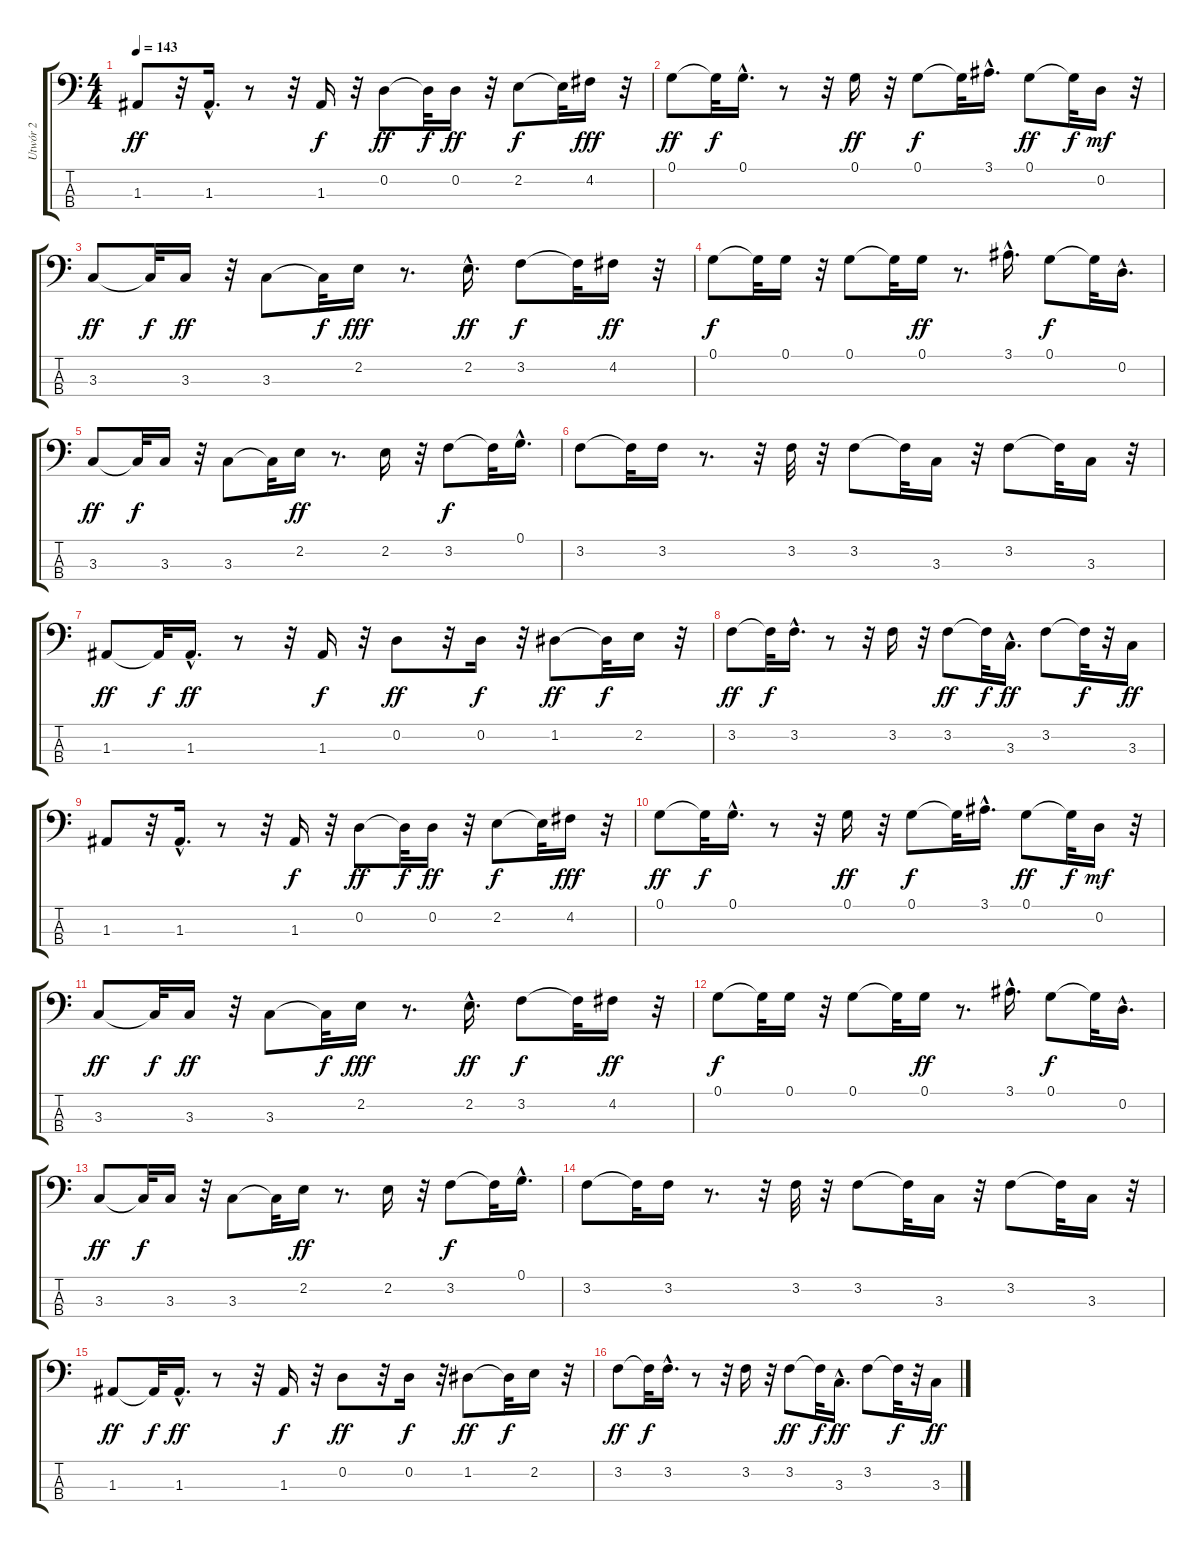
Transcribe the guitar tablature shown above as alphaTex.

\track ("Utwór 2" "Utwór 2") {instrument electricbassfinger}
\staff {score tabs}
\tuning (G2 D2 A1 E1) {hide}
\ts (4 4)
\tempo 143
\clef f4
\ks c
1.3.8{dy ff} r.32 1.3{hac}.16{d} r.8 r.32 1.3.16{dy f} r.32 0.2.8{dy ff} 0.2{t}.32{dy f} 0.2.16{dy ff} r.32 2.2.8{dy f} 2.2{t}.32 4.2.16{dy fff} r.32 |
0.1.8{dy ff} 0.1{t}.32{dy f} 0.1{hac}.16{d} r.8 r.32 0.1.16{dy ff} r.32 0.1.8{dy f} 0.1{t}.32 3.1{hac}.16{d} 0.1.8{dy ff} 0.1{t}.32{dy f} 0.2.16{dy mf} r.32 |
3.3.8{dy ff} 3.3{t}.32{dy f} 3.3.16{dy ff} r.32 3.3.8 3.3{t}.32{dy f} 2.2.16{dy fff} r.8{d} 2.2{hac}.16{d dy ff} 3.2.8{dy f} 3.2{t}.32 4.2.16{dy ff} r.32 |
0.1.8{dy f} 0.1{t}.32 0.1.16 r.32 0.1.8 0.1{t}.32 0.1.16{dy ff} r.8{d} 3.1{hac}.16{d} 0.1.8{dy f} 0.1{t}.32 0.2{hac}.16{d} |
3.3.8{dy ff} 3.3{t}.32{dy f} 3.3.16 r.32 3.3.8 3.3{t}.32 2.2.16{dy ff} r.8{d} 2.2.16 r.32 3.2.8{dy f} 3.2{t}.32 0.1{hac}.16{d} |
3.2.8 3.2{t}.32 3.2.16 r.8{d} r.32 3.2.32 r.32 3.2.8 3.2{t}.32 3.3.16 r.32 3.2.8 3.2{t}.32 3.3.16 r.32 |
1.3.8{dy ff} 1.3{t}.32{dy f} 1.3{hac}.16{d dy ff} r.8 r.32 1.3.16{dy f} r.32 0.2.8{dy ff} r.32 0.2.16{dy f} r.32 1.2.8{dy ff} 1.2{t}.32{dy f} 2.2.16 r.32 |
3.2.8{dy ff} 3.2{t}.32{dy f} 3.2{hac}.16{d} r.8 r.32 3.2.16 r.32 3.2.8{dy ff} 3.2{t}.32{dy f} 3.3{hac}.16{d dy ff} 3.2.8 3.2{t}.32{dy f} r.32 3.3.16{dy ff} |
1.3.8 r.32 1.3{hac}.16{d} r.8 r.32 1.3.16{dy f} r.32 0.2.8{dy ff} 0.2{t}.32{dy f} 0.2.16{dy ff} r.32 2.2.8{dy f} 2.2{t}.32 4.2.16{dy fff} r.32 |
0.1.8{dy ff} 0.1{t}.32{dy f} 0.1{hac}.16{d} r.8 r.32 0.1.16{dy ff} r.32 0.1.8{dy f} 0.1{t}.32 3.1{hac}.16{d} 0.1.8{dy ff} 0.1{t}.32{dy f} 0.2.16{dy mf} r.32 |
3.3.8{dy ff} 3.3{t}.32{dy f} 3.3.16{dy ff} r.32 3.3.8 3.3{t}.32{dy f} 2.2.16{dy fff} r.8{d} 2.2{hac}.16{d dy ff} 3.2.8{dy f} 3.2{t}.32 4.2.16{dy ff} r.32 |
0.1.8{dy f} 0.1{t}.32 0.1.16 r.32 0.1.8 0.1{t}.32 0.1.16{dy ff} r.8{d} 3.1{hac}.16{d} 0.1.8{dy f} 0.1{t}.32 0.2{hac}.16{d} |
3.3.8{dy ff} 3.3{t}.32{dy f} 3.3.16 r.32 3.3.8 3.3{t}.32 2.2.16{dy ff} r.8{d} 2.2.16 r.32 3.2.8{dy f} 3.2{t}.32 0.1{hac}.16{d} |
3.2.8 3.2{t}.32 3.2.16 r.8{d} r.32 3.2.32 r.32 3.2.8 3.2{t}.32 3.3.16 r.32 3.2.8 3.2{t}.32 3.3.16 r.32 |
1.3.8{dy ff} 1.3{t}.32{dy f} 1.3{hac}.16{d dy ff} r.8 r.32 1.3.16{dy f} r.32 0.2.8{dy ff} r.32 0.2.16{dy f} r.32 1.2.8{dy ff} 1.2{t}.32{dy f} 2.2.16 r.32 |
3.2.8{dy ff} 3.2{t}.32{dy f} 3.2{hac}.16{d} r.8 r.32 3.2.16 r.32 3.2.8{dy ff} 3.2{t}.32{dy f} 3.3{hac}.16{d dy ff} 3.2.8 3.2{t}.32{dy f} r.32 3.3.16{dy ff}
